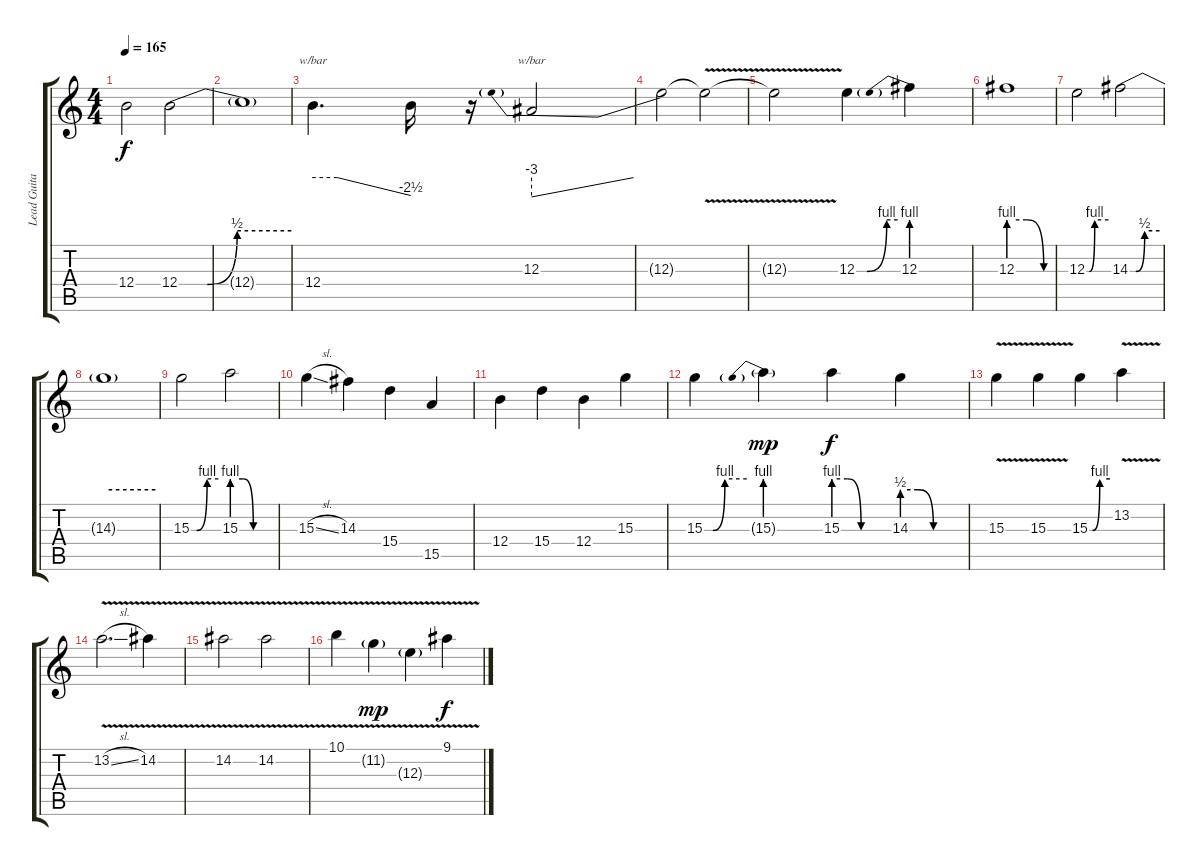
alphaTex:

\track ("Lead Guitar" "Lead Guita") {instrument overdrivenguitar}
\staff {score tabs}
\tuning (Db4 Ab3 E3 B2 Gb2 B1) {hide}
\ts (4 4)
\tempo 165
\clef g2
\ks c
12.4{t}.2{dy f} 12.4{be (custom 0 0 15 0 31 2 60 2)}.2 |
12.4{t}.1 |
12.4.4{d tbe (custom default 0 0 15 0 60 -10)} 12.4{t}.16 r.16 12.3.2{tbe (predivedive default 0 -12 60 0)} |
12.3{t}.2 12.3{v t}.2 |
12.3{t}.2 12.3{be (custom 0 0 15 0 44 4 60 4)}.4 12.3{be (prebend 0 4 60 4)}.4 |
12.3{be (custom 0 4 25 4 49 0 60 0)}.1 |
12.3{be (custom 0 0 7 0 22 4 60 4)}.2 14.3{be (custom 0 0 12 0 30 2 60 2)}.2 |
14.3{be (hold 0 2 60 2) t}.1 |
15.3{be (custom 0 0 12 0 35 4 60 4)}.2 15.3{be (custom 0 4 15 4 30 0 60 0)}.2 |
15.3{sl}.4 14.3.4 15.4.4 15.5.4 |
12.4.4 15.4.4 12.4.4 15.3.4 |
15.3{be (custom 0 0 12 0 29 4 60 4)}.4 15.3{be (prebend 0 4 60 4) g}.4{dy mp} 15.3{be (custom 0 4 15 4 30 0 60 0)}.4{dy f} 14.3{be (custom 0 2 15 2 30 0 60 0)}.4 |
15.3{v}.4 15.3{v}.4 15.3{be (custom 0 0 9 0 30 4 60 4)}.4 13.2{v}.4 |
13.2{v sl}.2{d} 14.2{v}.4 |
14.2{v}.2 14.2{v}.2 |
10.1{v}.4 11.2{v g}.4{dy mp} 12.3{v g}.4 9.1{v}.4{dy f}
